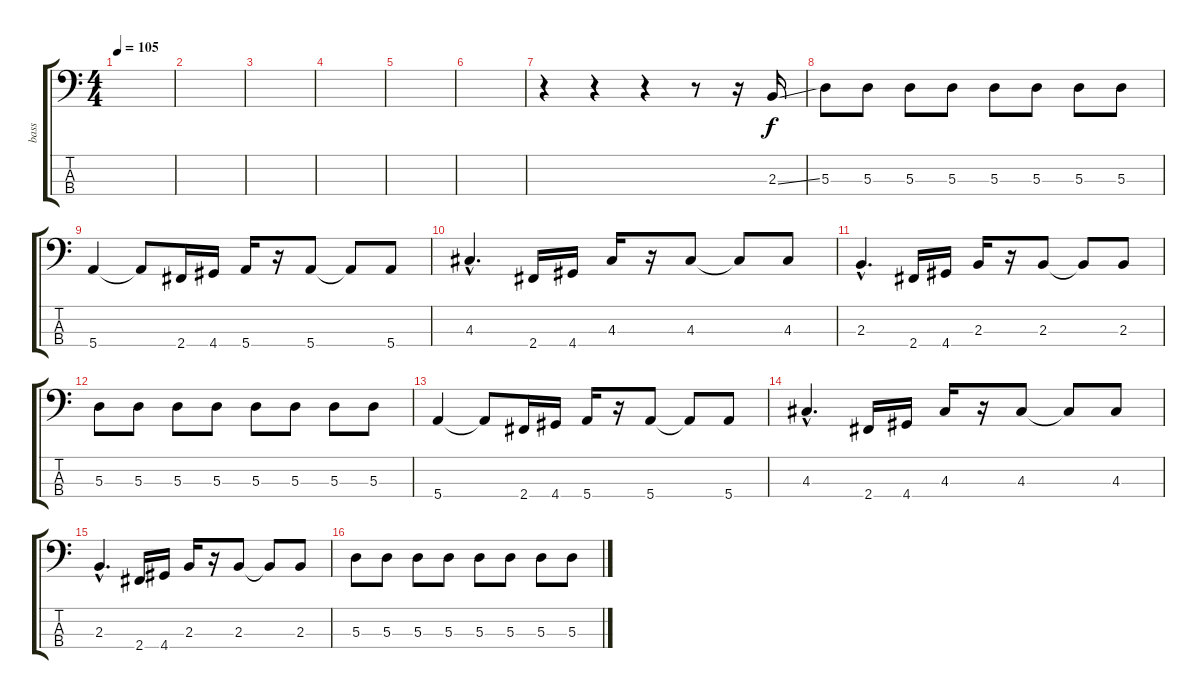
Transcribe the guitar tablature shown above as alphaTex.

\track ("bass" "bass") {instrument electricbassfinger}
\staff {score tabs}
\tuning (G2 D2 A1 E1) {hide}
\ts (4 4)
\tempo 105
\clef f4
\ks c
|
|
|
|
|
|
r.4 r.4 r.4 r.8 r.16 2.3{ss}.16 |
5.3.8 5.3.8 5.3.8 5.3.8 5.3.8 5.3.8 5.3.8 5.3.8 |
5.4.4 5.4{t}.8 2.4.16 4.4.16 5.4.16 r.16 5.4.8 5.4{t}.8 5.4.8 |
4.3{hac}.4{d} 2.4.16 4.4.16 4.3.16 r.16 4.3.8 4.3{t}.8 4.3.8 |
2.3{hac}.4{d} 2.4.16 4.4.16 2.3.16 r.16 2.3.8 2.3{t}.8 2.3.8 |
5.3.8 5.3.8 5.3.8 5.3.8 5.3.8 5.3.8 5.3.8 5.3.8 |
5.4.4 5.4{t}.8 2.4.16 4.4.16 5.4.16 r.16 5.4.8 5.4{t}.8 5.4.8 |
4.3{hac}.4{d} 2.4.16 4.4.16 4.3.16 r.16 4.3.8 4.3{t}.8 4.3.8 |
2.3{hac}.4{d} 2.4.16 4.4.16 2.3.16 r.16 2.3.8 2.3{t}.8 2.3.8 |
5.3.8 5.3.8 5.3.8 5.3.8 5.3.8 5.3.8 5.3.8 5.3.8
